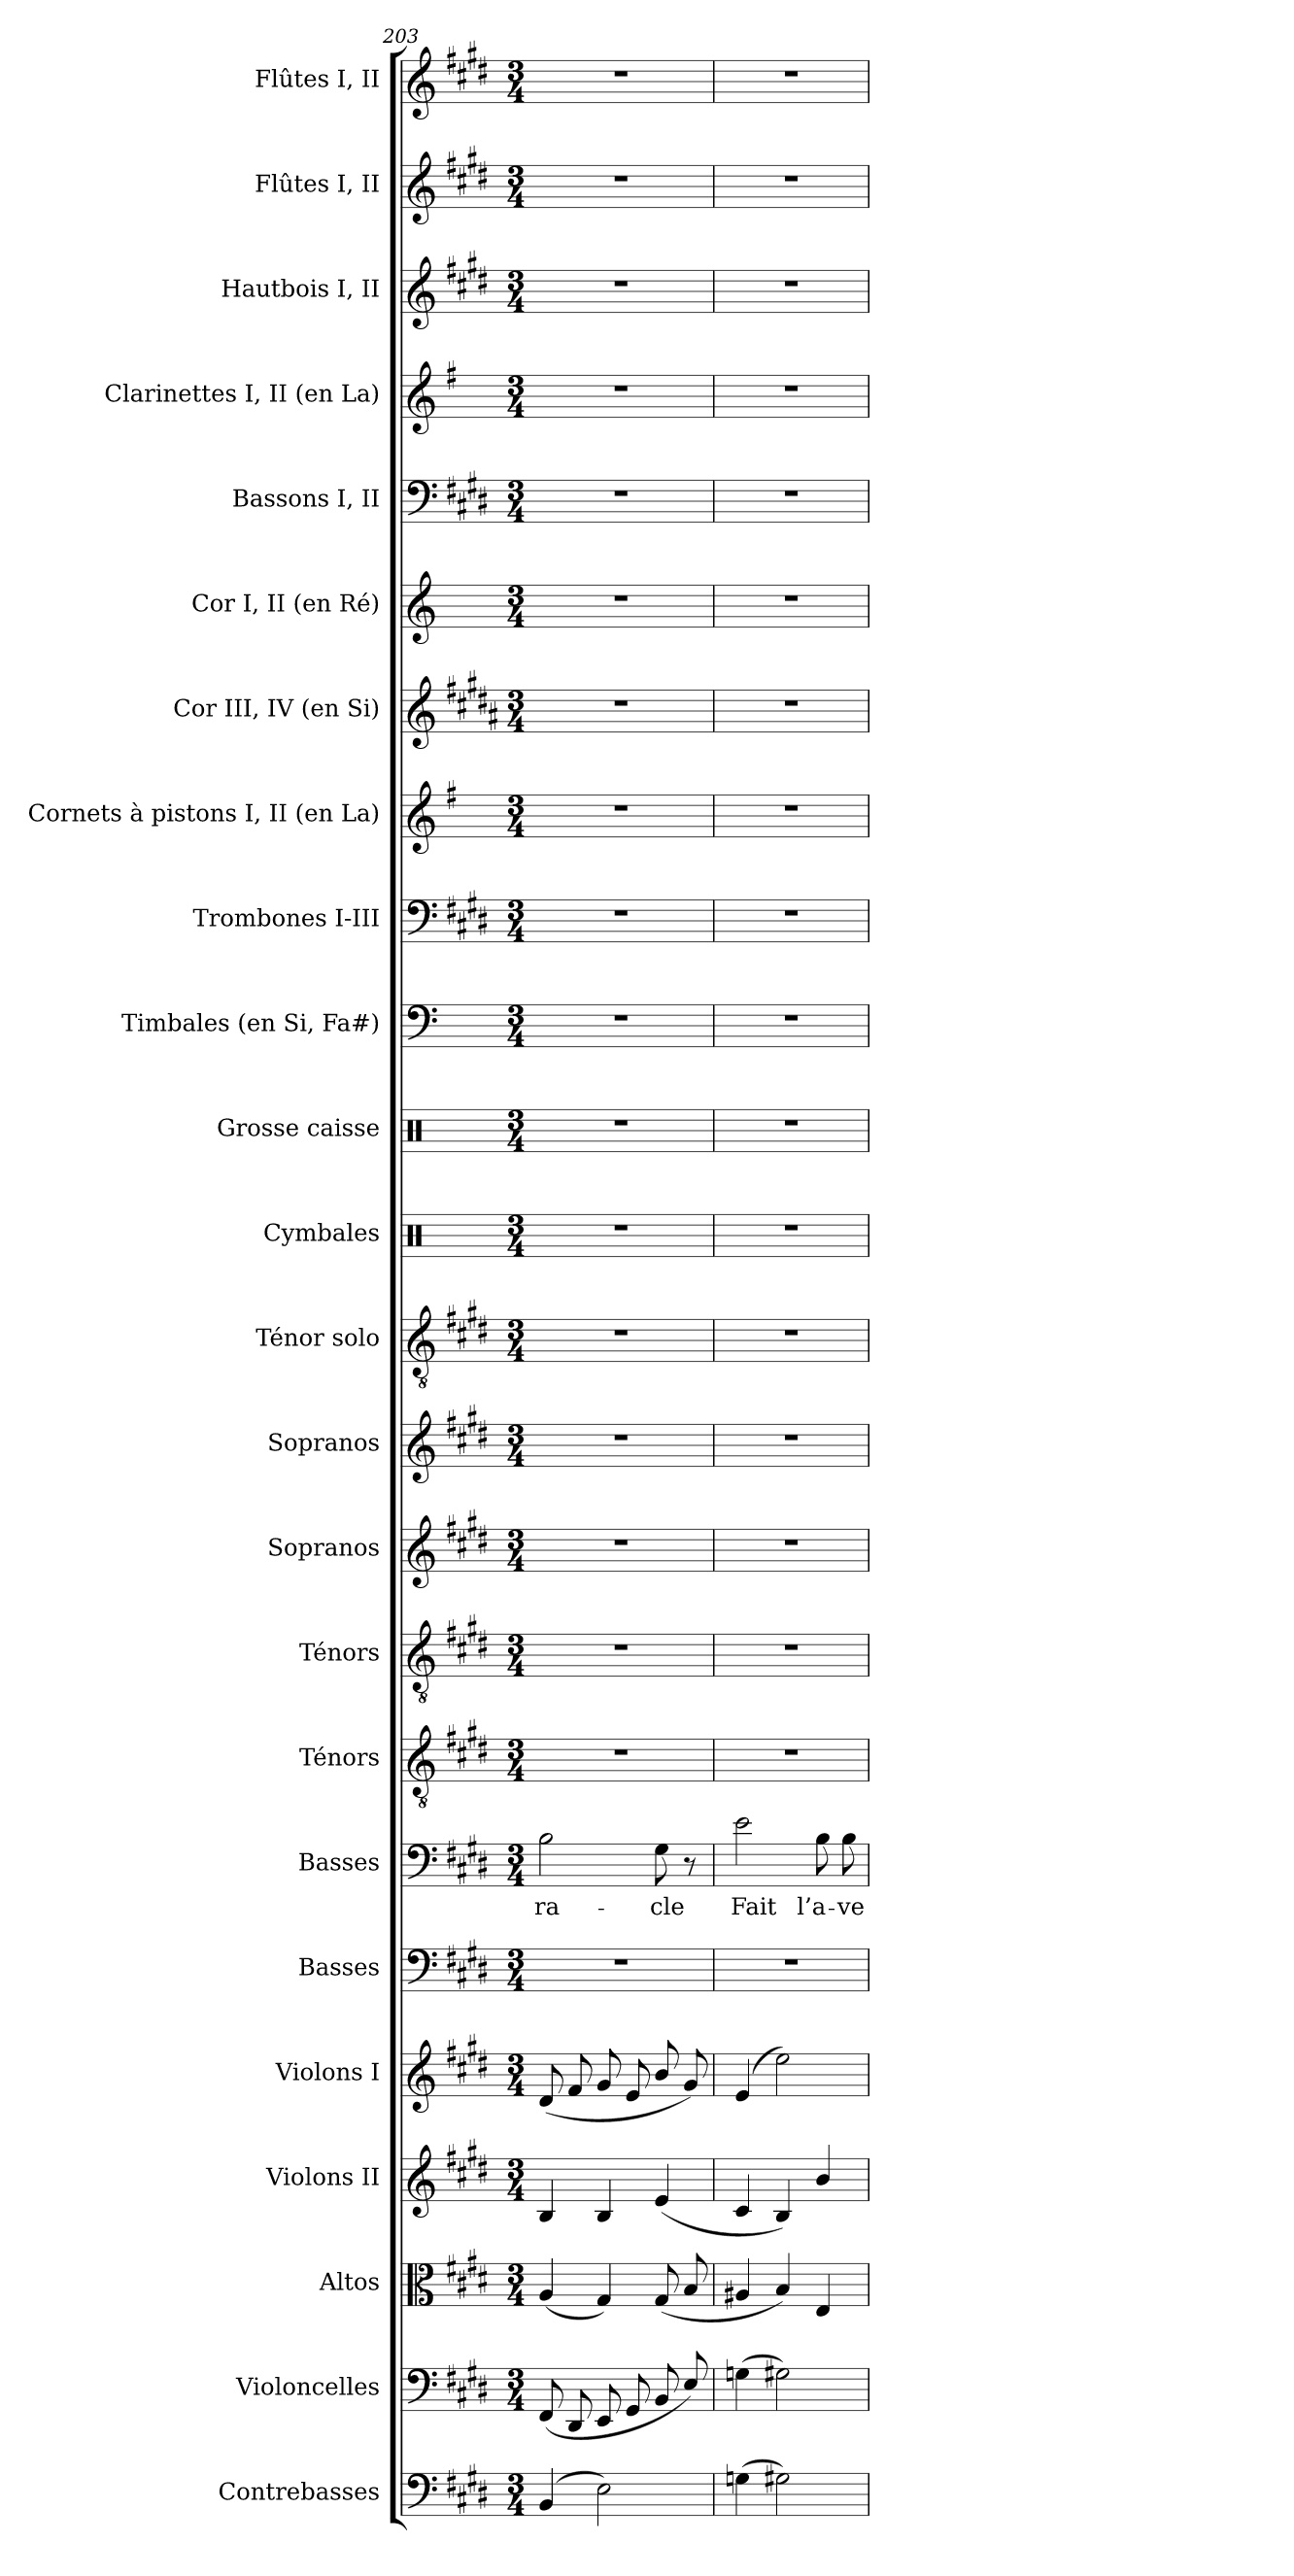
**kern	**kern	**kern	**kern	**kern	**kern	**kern	**text	**kern	**kern	**kern	**kern	**kern	**kern	**kern	**kern	**kern	**kern	**kern	**kern	**kern	**kern	**kern	**kern	**kern
*part24	*part23	*part22	*part21	*part20	*part19	*part18	*part18	*part17	*part16	*part15	*part14	*part13	*part12	*part11	*part10	*part9	*part8	*part7	*part6	*part5	*part4	*part3	*part2	*part1
*staff24	*staff23	*staff22	*staff21	*staff20	*staff19	*staff18	*staff18	*staff17	*staff16	*staff15	*staff14	*staff13	*staff12	*staff11	*staff10	*staff9	*staff8	*staff7	*staff6	*staff5	*staff4	*staff3	*staff2	*staff1
*I"Contrebasses	*I"Violoncelles	*I"Altos	*I"Violons II	*I"Violons I	*I"Basses	*I"Basses	*	*I"Ténors	*I"Ténors	*I"Sopranos	*I"Sopranos	*I"Ténor solo	*I"Cymbales	*I"Grosse caisse	*I"Timbales (en Si, Fa#)	*I"Trombones I-III	*I"Cornets à pistons I, II (en La)	*I"Cor III, IV (en Si)	*I"Cor I, II (en Ré)	*I"Bassons I, II	*I"Clarinettes I, II (en La)	*I"Hautbois I, II	*I"Flûtes I, II	*I"Flûtes I, II
*I'Cb.	*I'Vlles	*I'Altos	*I'Vns II	*I'Vns I	*I'Basses	*I'Basses	*	*I'Tén.	*I'Tén.	*I'Sopr.	*I'Sopr.	*I'Tén. solo	*I'Cym.	*I'G. c.	*I'Timb.	*I'Trb.	*I'C.à p. (La)	*I'Cor (Si)	*I'Cor (Ré)	*I'Bns	*I'Cl. (La)	*I'Hb.	*I'Fl.	*I'Fl.
*clefF4	*clefF4	*clefC3	*clefG2	*clefG2	*clefF4	*clefF4	*	*clefGv2	*clefGv2	*clefG2	*clefG2	*clefGv2	*clefX	*clefX	*clefF4	*clefF4	*clefG2	*clefG2	*clefG2	*clefF4	*clefG2	*clefG2	*clefG2	*clefG2
*ITrd7c12	*	*	*	*	*	*	*	*ITrd7c12	*ITrd7c12	*	*	*ITrd7c12	*	*	*	*	*ITrd2c3	*ITrd8c13	*ITrd6c10	*	*ITrd2c3	*	*	*
*k[f#c#g#d#]	*k[f#c#g#d#]	*k[f#c#g#d#]	*k[f#c#g#d#]	*k[f#c#g#d#]	*k[f#c#g#d#]	*k[f#c#g#d#]	*	*k[f#c#g#d#]	*k[f#c#g#d#]	*k[f#c#g#d#]	*k[f#c#g#d#]	*k[f#c#g#d#]	*k[]	*k[]	*k[]	*k[f#c#g#d#]	*k[f#c#g#d#]	*k[f#c#g#d#a#]	*k[f#c#]	*k[f#c#g#d#]	*k[f#c#g#d#]	*k[f#c#g#d#]	*k[f#c#g#d#]	*k[f#c#g#d#]
*E:	*E:	*E:	*E:	*E:	*E:	*E:	*	*E:	*E:	*E:	*E:	*E:	*C:	*C:	*C:	*E:	*E:	*B:	*D:	*E:	*E:	*E:	*E:	*E:
*M3/4	*M3/4	*M3/4	*M3/4	*M3/4	*M3/4	*M3/4	*	*M3/4	*M3/4	*M3/4	*M3/4	*M3/4	*M3/4	*M3/4	*M3/4	*M3/4	*M3/4	*M3/4	*M3/4	*M3/4	*M3/4	*M3/4	*M3/4	*M3/4
=203	=203	=203	=203	=203	=203	=203	=203	=203	=203	=203	=203	=203	=203	=203	=203	=203	=203	=203	=203	=203	=203	=203	=203	=203
!	!	!	!	!	!LO:N:vis=1	!	!	!	!	!	!	!	!	!	!	!	!	!	!	!	!	!	!	!
!	!	!	!	!	!	!	!LO:LY:b:color=#000000	!LO:N:vis=1	!LO:N:vis=1	!LO:N:vis=1	!LO:N:vis=1	!LO:N:vis=1	!LO:N:vis=1	!LO:N:vis=1	!LO:N:vis=1	!LO:N:vis=1	!LO:N:vis=1	!LO:N:vis=1	!LO:N:vis=1	!LO:N:vis=1	!LO:N:vis=1	!LO:N:vis=1	!LO:N:vis=1	!LO:N:vis=1
(4BBBi/	(8FF#i/	(4Ai/	4Bi/	(8d#i/	2.r	2Bi\	-ra-	2.r	2.r	2.r	2.r	2.r	2.r	2.r	2.r	2.r	2.r	2.r	2.r	2.r	2.r	2.r	2.r	2.r
.	8DD#i/	.	.	8f#i/	.	.	.	.	.	.	.	.	.	.	.	.	.	.	.	.	.	.	.	.
2EEi\)	8EEi/	4G#i/)	4Bi/	8g#i/	.	.	.	.	.	.	.	.	.	.	.	.	.	.	.	.	.	.	.	.
.	8GG#i/	.	.	8ei/	.	.	.	.	.	.	.	.	.	.	.	.	.	.	.	.	.	.	.	.
!	!	!	!	!	!	!	!LO:LY:b:color=#000000	!	!	!	!	!	!	!	!	!	!	!	!	!	!	!	!	!
.	8BBi/	(8G#i/	(4ei/	8bi/	.	8G#i\	-cle	.	.	.	.	.	.	.	.	.	.	.	.	.	.	.	.	.
.	8Ei/)	8Bi/	.	8g#i/)	.	8r	.	.	.	.	.	.	.	.	.	.	.	.	.	.	.	.	.	.
!!LO:LB:g=z
=204	=204	=204	=204	=204	=204	=204	=204	=204	=204	=204	=204	=204	=204	=204	=204	=204	=204	=204	=204	=204	=204	=204	=204	=204
!	!	!	!	!	!LO:N:vis=1	!	!	!	!	!	!	!	!	!	!	!	!	!	!	!	!	!	!	!
!	!	!	!	!	!	!	!LO:LY:b:color=#000000	!LO:N:vis=1	!LO:N:vis=1	!LO:N:vis=1	!LO:N:vis=1	!LO:N:vis=1	!LO:N:vis=1	!LO:N:vis=1	!LO:N:vis=1	!LO:N:vis=1	!LO:N:vis=1	!LO:N:vis=1	!LO:N:vis=1	!LO:N:vis=1	!LO:N:vis=1	!LO:N:vis=1	!LO:N:vis=1	!LO:N:vis=1
(4GGni\	(4Gni\	4A#Xi/	4c#i/	(4ei/	2.r	2ei\	Fait	2.r	2.r	2.r	2.r	2.r	2.r	2.r	2.r	2.r	2.r	2.r	2.r	2.r	2.r	2.r	2.r	2.r
2GG#Xi\)	2G#Xi\)	4Bi/)	4Bi/)	2eei\)	.	.	.	.	.	.	.	.	.	.	.	.	.	.	.	.	.	.	.	.
!	!	!	!	!	!	!	!LO:LY:b:color=#000000	!	!	!	!	!	!	!	!	!	!	!	!	!	!	!	!	!
.	.	4Ei/	4bi/	.	.	8Bi\	l’a-	.	.	.	.	.	.	.	.	.	.	.	.	.	.	.	.	.
!	!	!	!	!	!	!	!LO:LY:b:color=#000000	!	!	!	!	!	!	!	!	!	!	!	!	!	!	!	!	!
.	.	.	.	.	.	8Bi\	-ve-	.	.	.	.	.	.	.	.	.	.	.	.	.	.	.	.	.
=	=	=	=	=	=	=	=	=	=	=	=	=	=	=	=	=	=	=	=	=	=	=	=	=
*-	*-	*-	*-	*-	*-	*-	*-	*-	*-	*-	*-	*-	*-	*-	*-	*-	*-	*-	*-	*-	*-	*-	*-	*-
